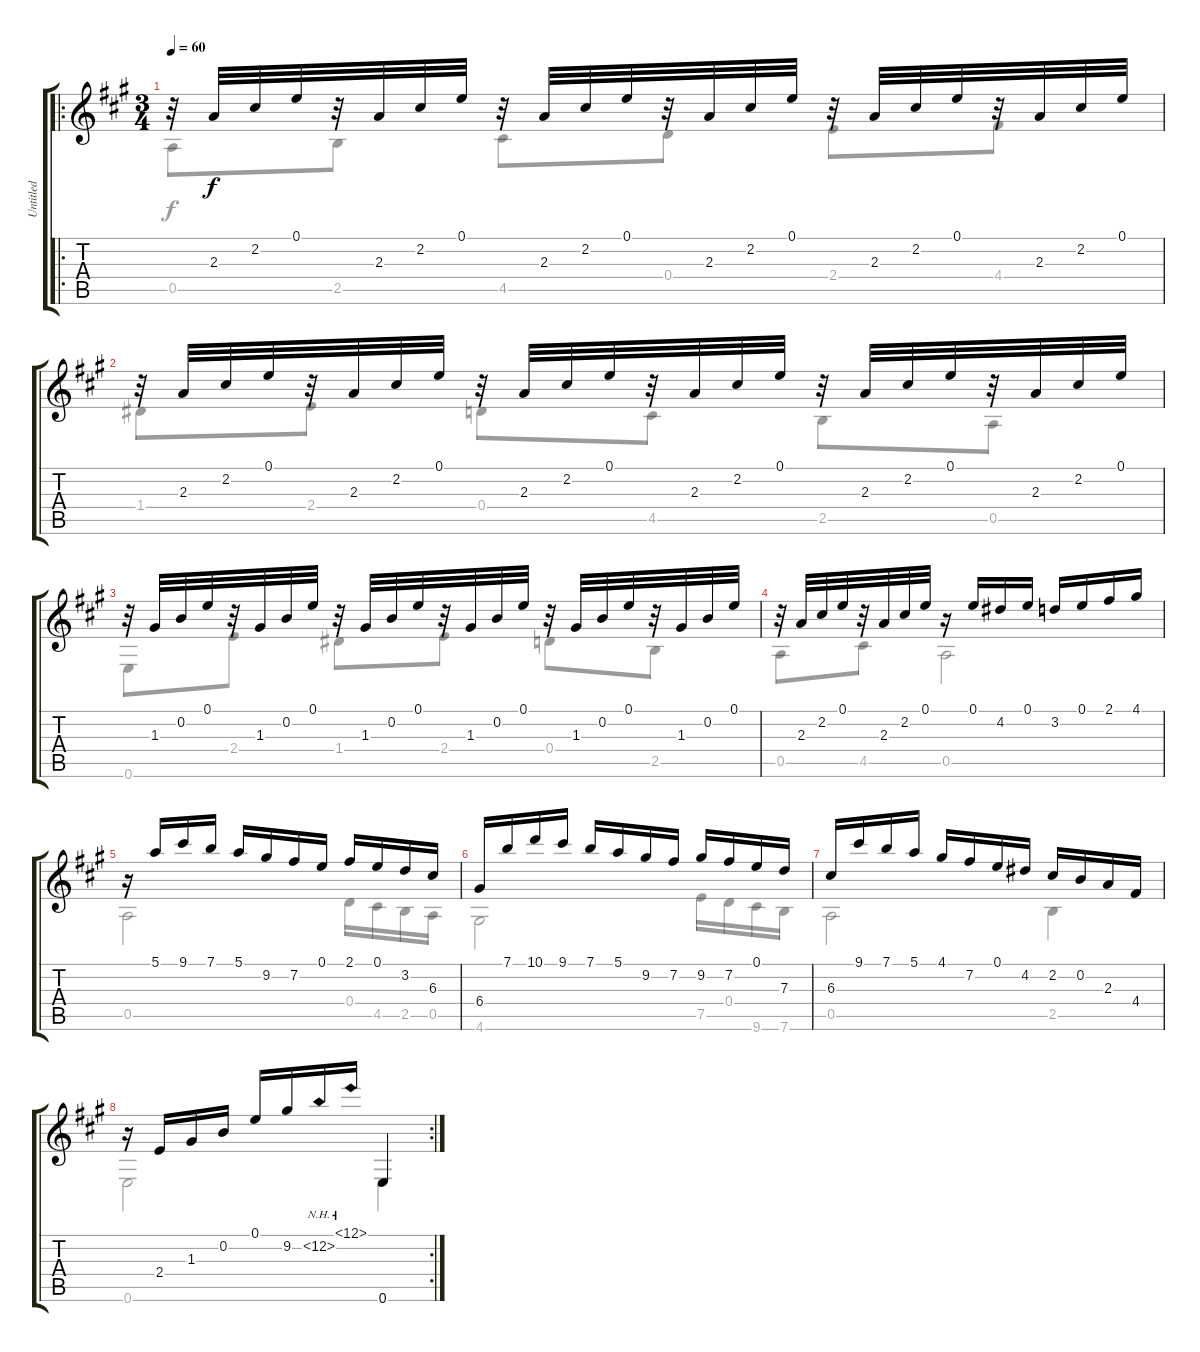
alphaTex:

\track ("Untitled" "Untitled") {instrument acousticguitarnylon}
\staff {score tabs}
\tuning (E4 B3 G3 D3 A2 E2) {hide}
\voice
\ro
\ts (3 4)
\tempo 60
\clef g2
\ks a
r.32{dy f instrument acousticguitarnylon} 2.3.32 2.2.32 0.1.32 r.32 2.3.32 2.2.32 0.1.32 r.32 2.3.32 2.2.32 0.1.32 r.32 2.3.32 2.2.32 0.1.32 r.32 2.3.32 2.2.32 0.1.32 r.32 2.3.32 2.2.32 0.1.32 |
r.32 2.3.32 2.2.32 0.1.32 r.32 2.3.32 2.2.32 0.1.32 r.32 2.3.32 2.2.32 0.1.32 r.32 2.3.32 2.2.32 0.1.32 r.32 2.3.32 2.2.32 0.1.32 r.32 2.3.32 2.2.32 0.1.32 |
r.32 1.3.32 0.2.32 0.1.32 r.32 1.3.32 0.2.32 0.1.32 r.32 1.3.32 0.2.32 0.1.32 r.32 1.3.32 0.2.32 0.1.32 r.32 1.3.32 0.2.32 0.1.32 r.32 1.3.32 0.2.32 0.1.32 |
r.32 2.3.32 2.2.32 0.1.32 r.32 2.3.32 2.2.32 0.1.32 r.16 0.1.16 4.2.16 0.1.16 3.2.16 0.1.16 2.1.16 4.1.16 |
r.16 5.1.16 9.1.16 7.1.16 5.1.16 9.2.16 7.2.16 0.1.16 2.1.16 0.1.16 3.2.16 6.3.16 |
6.4.16 7.1.16 10.1.16 9.1.16 7.1.16 5.1.16 9.2.16 7.2.16 9.2.16 7.2.16 0.1.16 7.3.16 |
6.3.16 9.1.16 7.1.16 5.1.16 4.1.16 7.2.16 0.1.16 4.2.16 2.2.16 0.2.16 2.3.16 4.4.16 |
\rc 2
r.16 2.4.16 1.3.16 0.2.16 0.1.16 9.2.16 12.2{nh}.16 12.1{nh}.16 0.6.4
\voice
\clef g2
\ottava regular
\simile none
\ks a
0.5.8{dy f} 2.5.8 4.5.8 0.4.8 2.4.8 4.4.8 |
1.4.8 2.4.8 0.4.8 4.5.8 2.5.8 0.5.8 |
0.6.8 2.4.8 1.4.8 2.4.8 0.4.8 2.5.8 |
0.5.8 4.5.8 0.5.2 |
0.5.2 0.4.16 4.5.16 2.5.16 0.5.16 |
4.6.2 7.5.16 0.4.16 9.6.16 7.6.16 |
0.5.2 2.5.4 |
0.6.2 0.6.4
